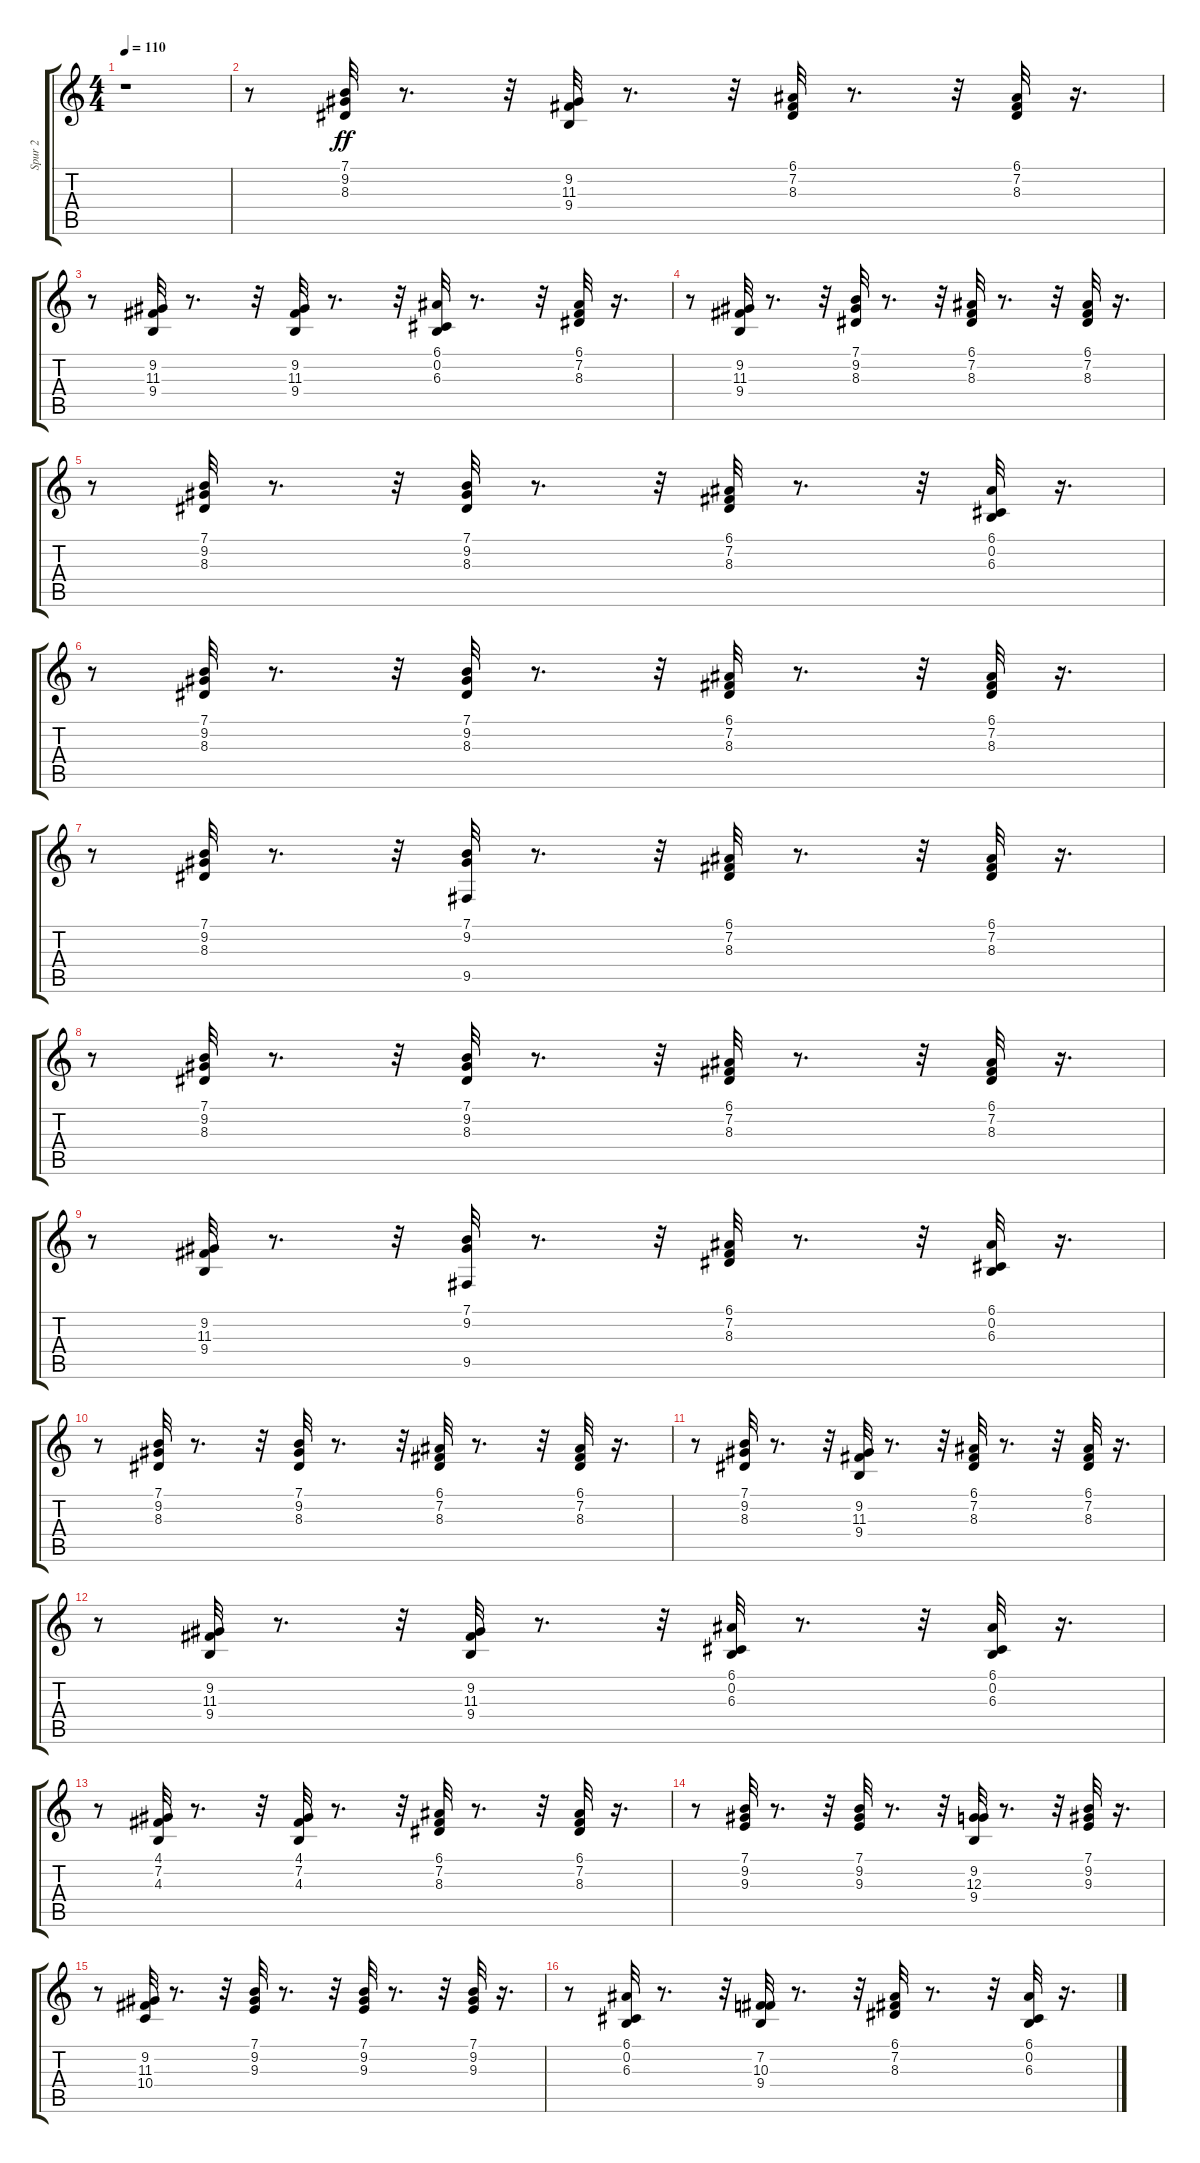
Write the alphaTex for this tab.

\track ("Spur 2" "Spur 2") {instrument honkytonkpiano}
\staff {score tabs}
\tuning (E4 B3 G3 D3 A2 E2) {hide}
\ts (4 4)
\tempo 110
\clef g2
\ks c
r.1{dy ff instrument honkytonkpiano} |
r.8 (7.1 9.2 8.3).32 r.8{d} r.32 (9.2 11.3 9.4).32 r.8{d} r.32 (6.1 7.2 8.3).32 r.8{d} r.32 (6.1 7.2 8.3).32 r.16{d} |
r.8 (9.2 11.3 9.4).32 r.8{d} r.32 (9.2 11.3 9.4).32 r.8{d} r.32 (6.1 0.2 6.3).32 r.8{d} r.32 (6.1 7.2 8.3).32 r.16{d} |
r.8 (9.2 11.3 9.4).32 r.8{d} r.32 (7.1 9.2 8.3).32 r.8{d} r.32 (6.1 7.2 8.3).32 r.8{d} r.32 (6.1 7.2 8.3).32 r.16{d} |
r.8 (7.1 9.2 8.3).32 r.8{d} r.32 (7.1 9.2 8.3).32 r.8{d} r.32 (6.1 7.2 8.3).32 r.8{d} r.32 (6.1 0.2 6.3).32 r.16{d} |
r.8 (7.1 9.2 8.3).32 r.8{d} r.32 (7.1 9.2 8.3).32 r.8{d} r.32 (6.1 7.2 8.3).32 r.8{d} r.32 (6.1 7.2 8.3).32 r.16{d} |
r.8 (7.1 9.2 8.3).32 r.8{d} r.32 (7.1 9.2 9.5).32 r.8{d} r.32 (6.1 7.2 8.3).32 r.8{d} r.32 (6.1 7.2 8.3).32 r.16{d} |
r.8 (7.1 9.2 8.3).32 r.8{d} r.32 (7.1 9.2 8.3).32 r.8{d} r.32 (6.1 7.2 8.3).32 r.8{d} r.32 (6.1 7.2 8.3).32 r.16{d} |
r.8 (9.2 11.3 9.4).32 r.8{d} r.32 (7.1 9.2 9.5).32 r.8{d} r.32 (6.1 7.2 8.3).32 r.8{d} r.32 (6.1 0.2 6.3).32 r.16{d} |
r.8 (7.1 9.2 8.3).32 r.8{d} r.32 (7.1 9.2 8.3).32 r.8{d} r.32 (6.1 7.2 8.3).32 r.8{d} r.32 (6.1 7.2 8.3).32 r.16{d} |
r.8 (7.1 9.2 8.3).32 r.8{d} r.32 (9.2 11.3 9.4).32 r.8{d} r.32 (6.1 7.2 8.3).32 r.8{d} r.32 (6.1 7.2 8.3).32 r.16{d} |
r.8 (9.2 11.3 9.4).32 r.8{d} r.32 (9.2 11.3 9.4).32 r.8{d} r.32 (6.1 0.2 6.3).32 r.8{d} r.32 (6.1 0.2 6.3).32 r.16{d} |
r.8 (4.1 7.2 4.3).32 r.8{d} r.32 (4.1 7.2 4.3).32 r.8{d} r.32 (6.1 7.2 8.3).32 r.8{d} r.32 (6.1 7.2 8.3).32 r.16{d} |
r.8 (7.1 9.2 9.3).32 r.8{d} r.32 (7.1 9.2 9.3).32 r.8{d} r.32 (9.2 12.3 9.4).32 r.8{d} r.32 (7.1 9.2 9.3).32 r.16{d} |
r.8 (9.2 11.3 10.4).32 r.8{d} r.32 (7.1 9.2 9.3).32 r.8{d} r.32 (7.1 9.2 9.3).32 r.8{d} r.32 (7.1 9.2 9.3).32 r.16{d} |
r.8 (6.1 0.2 6.3).32 r.8{d} r.32 (7.2 10.3 9.4).32 r.8{d} r.32 (6.1 7.2 8.3).32 r.8{d} r.32 (6.1 0.2 6.3).32 r.16{d}
